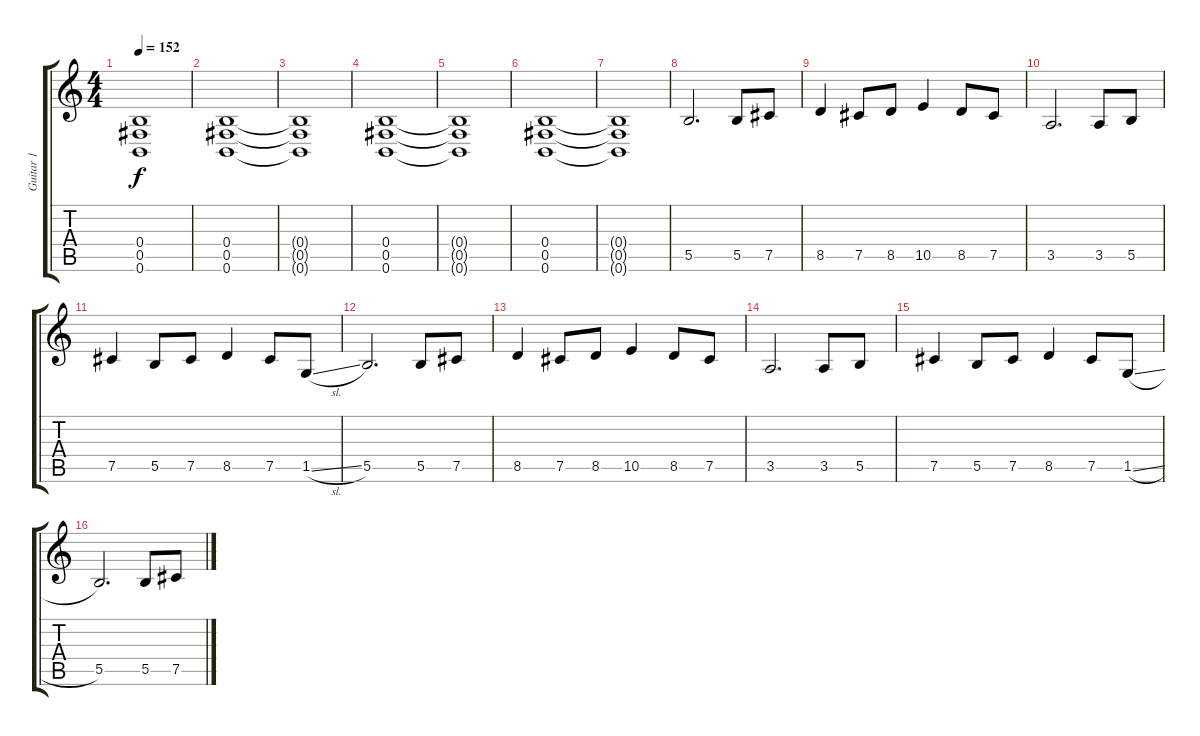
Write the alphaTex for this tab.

\track ("Guitar 1" "Guitar 1") {instrument distortionguitar}
\staff {score tabs}
\tuning (Db4 Ab3 E3 B2 Gb2 B1) {hide}
\ts (4 4)
\tempo 152
\clef g2
\ks c
(0.4{t} 0.5{t} 0.6{t}).1{dy f} |
(0.4 0.5 0.6).1 |
(0.4{t} 0.5{t} 0.6{t}).1 |
(0.4 0.5 0.6).1 |
(0.4{t} 0.5{t} 0.6{t}).1 |
(0.4 0.5 0.6).1 |
(0.4{t} 0.5{t} 0.6{t}).1 |
5.5.2{d} 5.5.8 7.5.8 |
8.5.4 7.5.8 8.5.8 10.5.4 8.5.8 7.5.8 |
3.5.2{d} 3.5.8 5.5.8 |
7.5.4 5.5.8 7.5.8 8.5.4 7.5.8 1.5{sl}.8 |
5.5.2{d} 5.5.8 7.5.8 |
8.5.4 7.5.8 8.5.8 10.5.4 8.5.8 7.5.8 |
3.5.2{d} 3.5.8 5.5.8 |
7.5.4 5.5.8 7.5.8 8.5.4 7.5.8 1.5{sl}.8 |
5.5.2{d} 5.5.8 7.5.8
